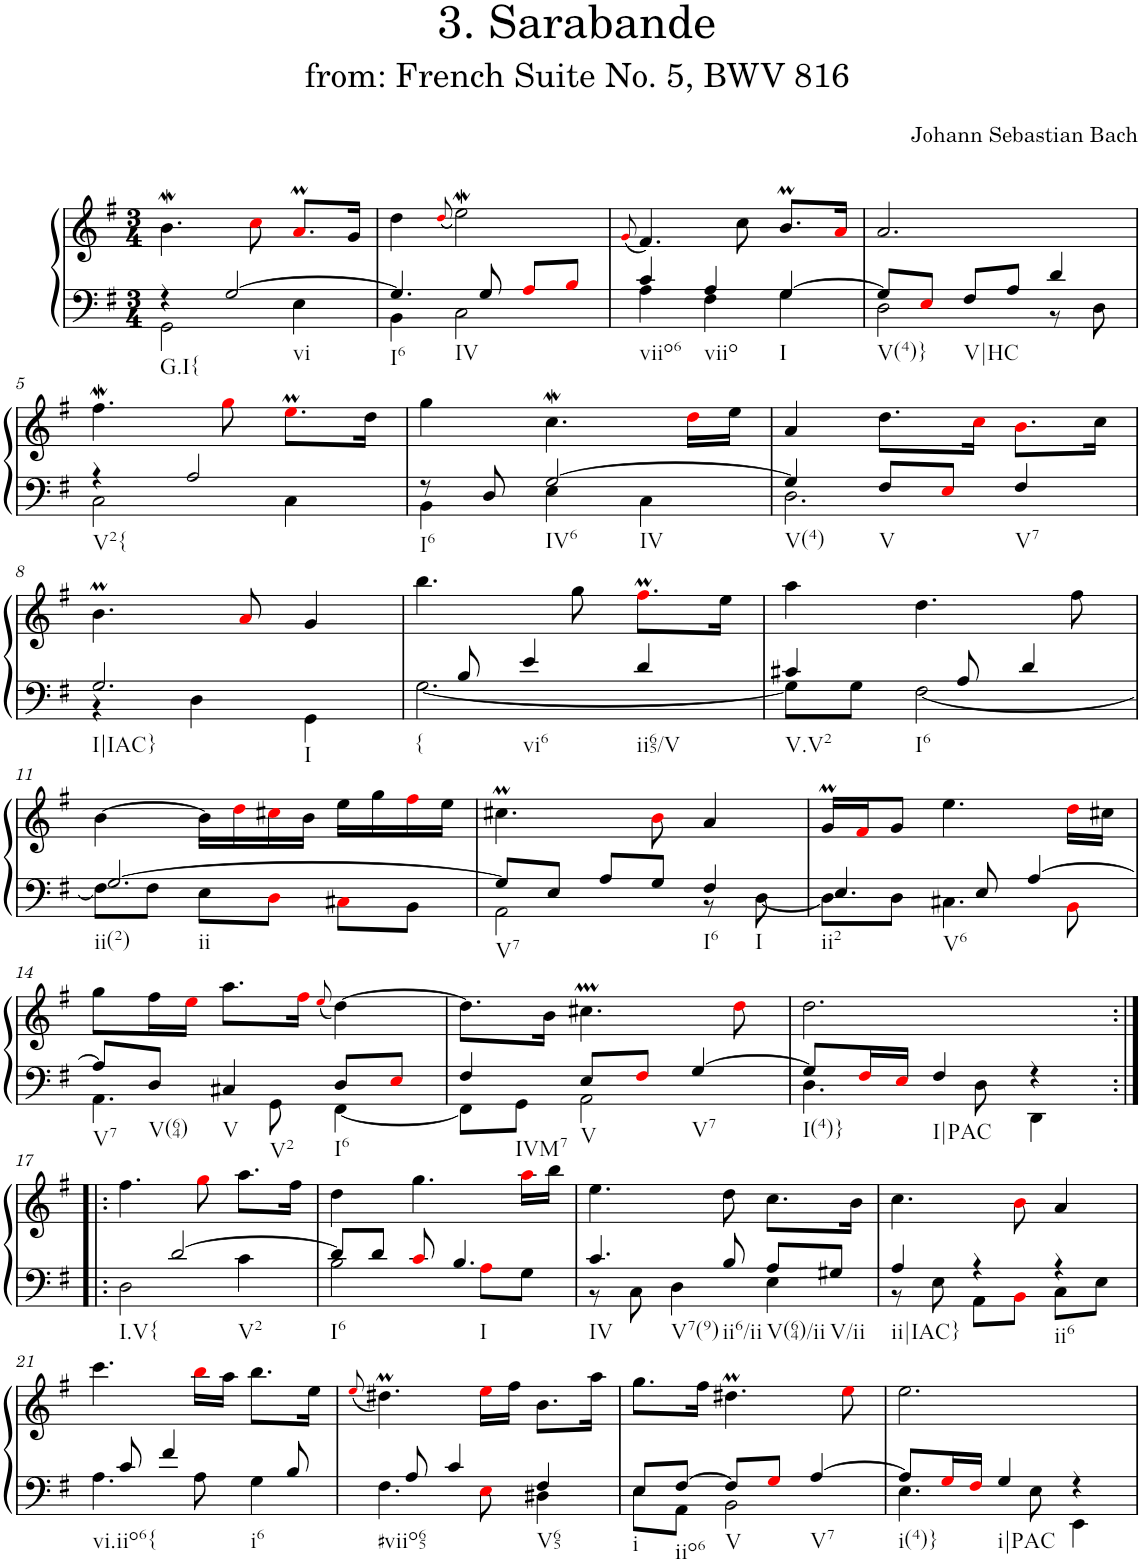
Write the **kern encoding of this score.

**kern	**kern
*part1	*part1
*staff2	*staff1
*I"Piano	*
*I'Pno.	*
*clefF4	*clefG2
*k[f#]	*k[f#]
*M3/4	*M3/4
=1	=1
*^	*
!LO:TX:b:t=G.I{	!	!
4r	2GG\	4.bW\
!LO:TX:b:t=vi	!	!
[2G/	.	.
.	.	8cci\
.	4E\	8.aMi/L
.	.	16g/Jk
=2	=2	=2
!LO:TX:b:t=I6	!	!
!LO:TX:b:t=IV	!	!
4.G/]	4BB\	4dd\
.	.	(8qddi/
.	2C\	2eeW\)
8G/	.	.
8Ai/L	.	.
8Bi/J	.	.
=3	=3	=3
.	.	(8qgi/
!LO:TX:b:t=viio6	!	!
4c/	4A\	4.f#/)
!LO:TX:b:t=viio	!	!
4A/	4F#\	.
.	.	8cc\
!LO:TX:b:t=I	!	!
[4G/	4G\	8.bm/L
.	.	16ai/Jk
=4	=4	=4
!LO:TX:b:t=V(4)}	!	!
8G/L]	2D\	2.a/
8Ei/J	.	.
!LO:TX:b:t=V|HC	!	!
8F#/L	.	.
8A/J	.	.
4d/	8r	.
.	8D\	.
!!LO:LB:g=z
=5	=5	=5
!LO:TX:b:t=V2{	!	!
4r	2C\	4.ff#W\
2A/	.	.
.	.	8ggi\
.	4C\	8.eeMi\L
.	.	16dd\Jk
=6	=6	=6
!LO:TX:b:t=I6	!	!
8r	4BB\	4gg\
8D/	.	.
!LO:TX:b:t=IV6	!	!
!LO:TX:b:t=IV	!	!
[2G/	4E\	4.ccw\
.	4C\	.
.	.	16ddi\LL
.	.	16ee\JJ
=7	=7	=7
!LO:TX:b:t=V(4)	!	!
4G/]	2.D\	4a/
!LO:TX:b:t=V	!	!
8F#/L	.	8.dd\L
8Ei/J	.	.
.	.	16cci\Jk
!LO:TX:b:t=V7	!	!
4F#/	.	8.bi\L
.	.	16cc\Jk
!!LO:LB:g=z
=8	=8	=8
!LO:TX:b:t=I|IAC}	!	!
!LO:TX:b:t=I	!	!
2.G/	4r	4.bm\
.	4D\	.
.	.	8ai/
.	4GG\	4g/
=9	=9	=9
!LO:TX:b:t={	!	!
8ryy	[2.G\	4.bb\
8B/	.	.
!LO:TX:b:t=vi6	!	!
4e/	.	.
.	.	8gg\
!LO:TX:b:t=ii65/V	!	!
4d/	.	8.ff#mi\L
.	.	16ee\Jk
=10	=10	=10
!LO:TX:b:t=V.V2	!	!
4c#X/	8G\L]	4aa\
.	8G\J	.
!LO:TX:b:t=I6	!	!
8ryy	[2F#\	4.dd\
8A/	.	.
4d/	.	.
.	.	8ff#\
!!LO:LB:g=z
=11	=11	=11
!LO:TX:b:t=ii(2)	!	!
!LO:TX:b:t=ii	!	!
[2.G/	8F#\L]	[4b\
.	8F#\J	.
.	8E\L	16b\LL]
.	.	16ddi\
.	8Di\J	16cc#Xi\
.	.	16b\JJ
.	8C#Xi\L	16ee\LL
.	.	16gg\
.	8BB\J	16ff#i\
.	.	16ee\JJ
=12	=12	=12
!LO:TX:b:t=V7	!	!
8G/L]	2AA\	4.cc#Xm\
8E/J	.	.
8A/L	.	.
8G/J	.	8bi\
!LO:TX:b:t=I6	!	!
!LO:TX:b:t=I	!	!
4F#/	8r	4a/
.	[8D\	.
=13	=13	=13
!LO:TX:b:t=ii2	!	!
!LO:TX:b:t=V6	!	!
4.E/	8D\L]	16gM/LL
.	.	16f#i/J
.	8D\J	8g/J
.	4.C#X\	4.ee\
8E/	.	.
[4A/	.	.
.	8BBi\	16ddi\LL
.	.	16cc#X\JJ
!!LO:LB:g=z
=14	=14	=14
!LO:TX:b:t=V7	!	!
8A/L]	4.AA\	8gg\L
!LO:TX:b:t=V(64)	!	!
8D/J	.	16ff#\L
.	.	16eei\JJ
!LO:TX:b:t=V	!	!
!LO:TX:b:t=V2	!	!
4C#X/	.	8.aa\L
.	8GG\	.
.	.	16ff#i\Jk
.	.	(8qeei/
!LO:TX:b:t=I6	!	!
8D/L	[4FF#\	[4dd\)
8Ei/J	.	.
=15	=15	=15
!LO:TX:b:t=IVM7	!	!
4F#/	8FF#\L]	8.dd\L]
.	8GG\J	.
.	.	16b\Jk
!LO:TX:b:t=V	!	!
8E/L	2AA\	4.cc#Xm\
8F#i/J	.	.
!LO:TX:b:t=V7	!	!
[4G/	.	.
.	.	8ddi\
=16	=16	=16
!LO:TX:b:t=I(4)}	!	!
8G/L]	4.D\	2.dd\
16F#i/L	.	.
16Ei/JJ	.	.
!LO:TX:b:t=I|PAC	!	!
4F#/	.	.
.	8D\	.
4r	4DD\	.
!!LO:LB:g=z
=17:|!|:	=17:|!|:	=17:|!|:
!LO:TX:b:t=I.V{	!	!
4ryy	2D\	4.ff#\
!LO:TX:b:t=V2	!	!
[2d/	.	.
.	.	8ggi\
.	4c\	8.aa\L
.	.	16ff#\Jk
=18	=18	=18
!LO:TX:b:t=I6	!	!
8d/L]	2B\	4dd\
8d/J	.	.
8ci/	.	4.gg\
!LO:TX:b:t=I	!	!
4.B/	.	.
.	8Ai\L	.
.	8G\J	16aai\LL
.	.	16bb\JJ
=19	=19	=19
!LO:TX:b:t=IV	!	!
!LO:TX:b:t=V7(9)	!	!
4.c/	8r	4.ee\
.	8C\	.
.	4D\	.
!LO:TX:b:t=ii6/ii	!	!
8B/	.	8dd\
!LO:TX:b:t=V(64)/ii	!	!
8A/L	4E\	8.cc\L
!LO:TX:b:t=V/ii	!	!
8G#X/J	.	.
.	.	16b\Jk
=20	=20	=20
!LO:TX:b:t=ii|IAC}	!	!
4A/	8r	4.cc\
.	8E\	.
4r	8AA\L	.
.	8BBi\J	8bi\
!LO:TX:b:t=ii6	!	!
4r	8C\L	4a/
.	8E\J	.
!!LO:LB:g=z
=21	=21	=21
!LO:TX:b:t=vi.iio6{	!	!
8ryy	4.A\	4.ccc\
8c/	.	.
4f#/	.	.
.	8A\	16bbi\LL
.	.	16aa\JJ
!LO:TX:b:t=i6	!	!
8ryy	4G\	8.bb\L
8B/	.	.
.	.	16ee\Jk
=22	=22	=22
.	.	(8qeei/
!LO:TX:b:t=#viio65	!	!
8ryy	4.F#\	4.dd#Xm\)
8A/	.	.
4c/	.	.
.	8Ei\	16eei\LL
.	.	16ff#\JJ
!LO:TX:b:t=V65	!	!
4F#/	4D#X\	8.b\L
.	.	16aa\Jk
=23	=23	=23
!LO:TX:b:t=i	!	!
8E/L	8E\L	8.gg\L
!LO:TX:b:t=iio6	!	!
[8F#/J	8AA\J	.
.	.	16ff#\Jk
!LO:TX:b:t=V	!	!
8F#/L]	2BB\	4.dd#Xm\
8Gi/J	.	.
!LO:TX:b:t=V7	!	!
[4A/	.	.
.	.	8eei\
=24	=24	=24
!LO:TX:b:t=i(4)}	!	!
8A/L]	4.E\	2.ee\
16Gi/L	.	.
16F#i/JJ	.	.
!LO:TX:b:t=i|PAC	!	!
4G/	.	.
.	8E\	.
4r	4EE\	.
*v	*v	*
=	=
*-	*-
